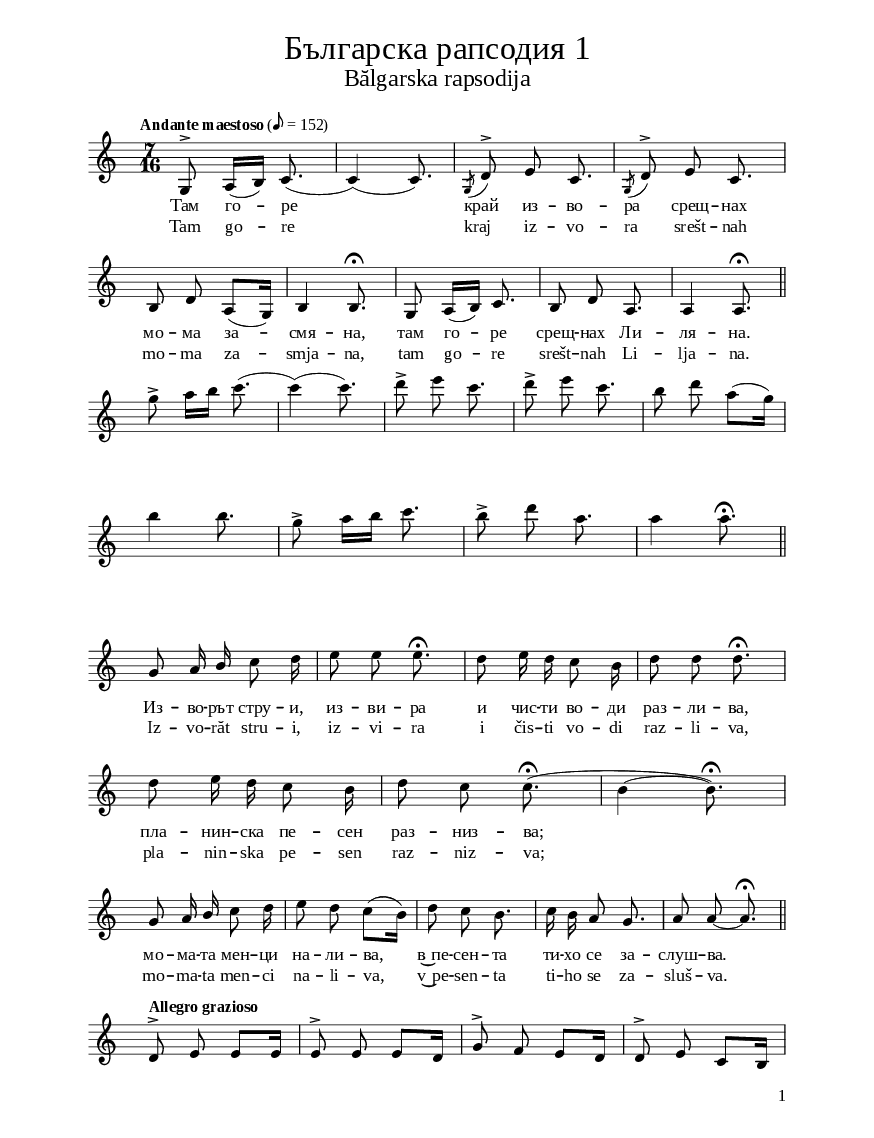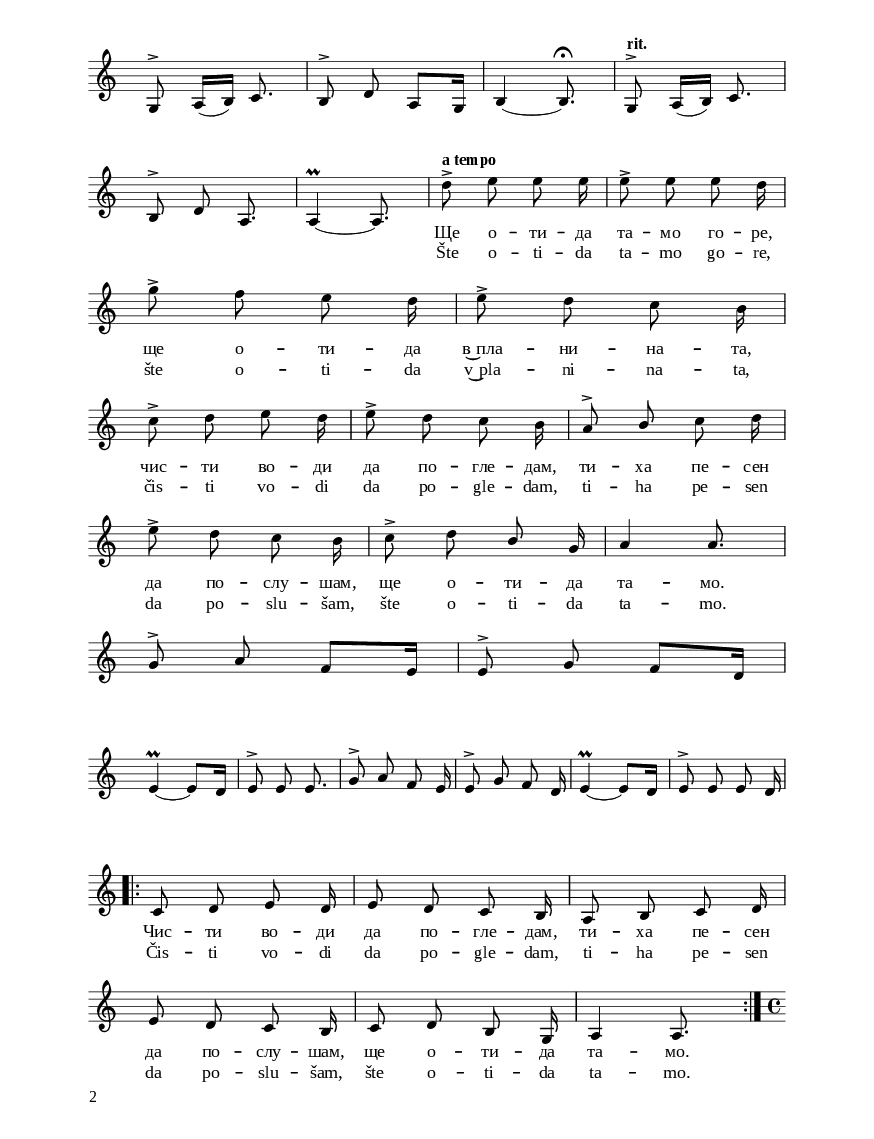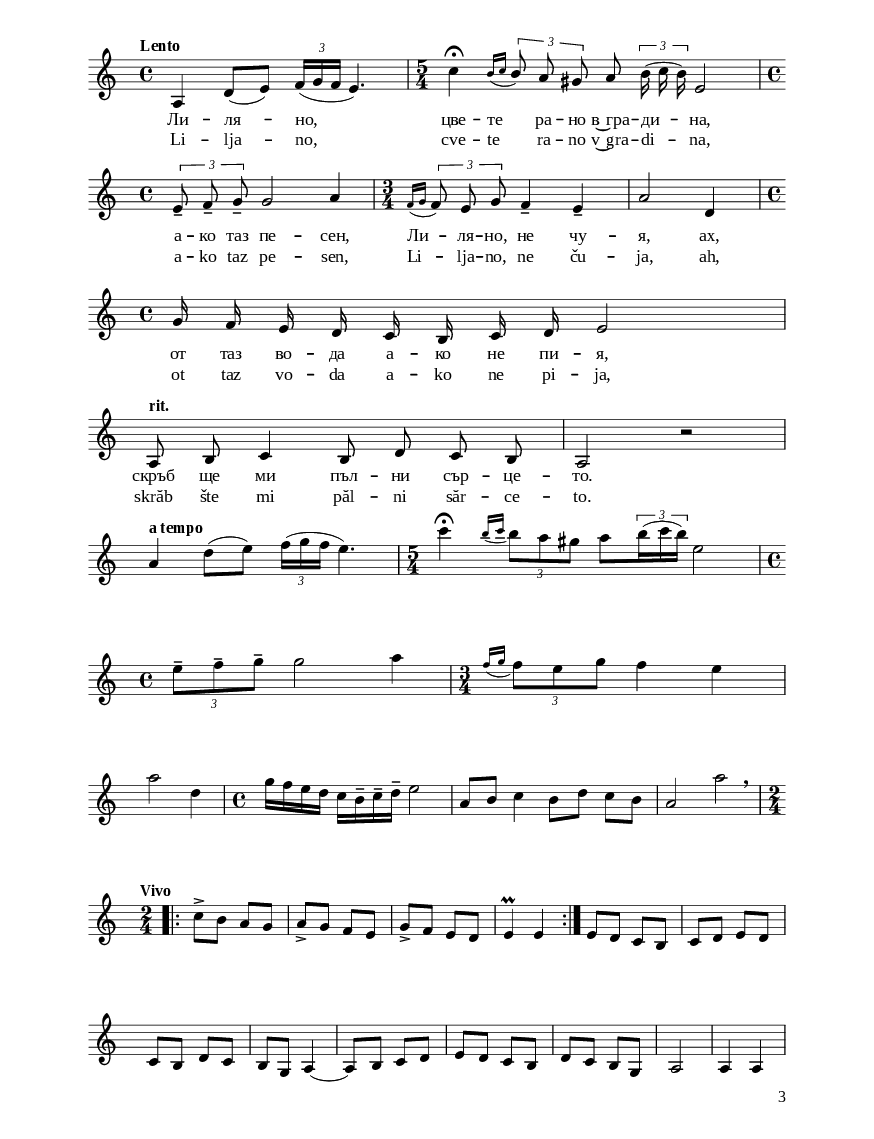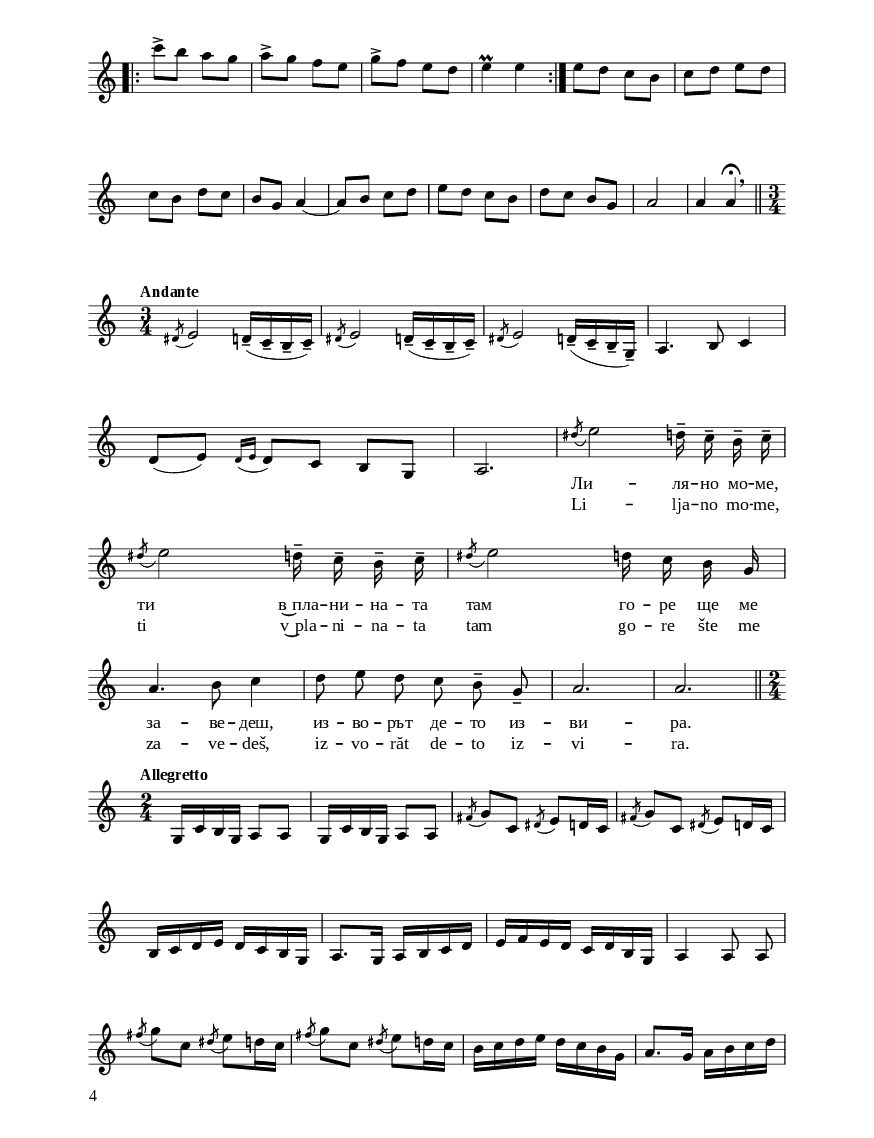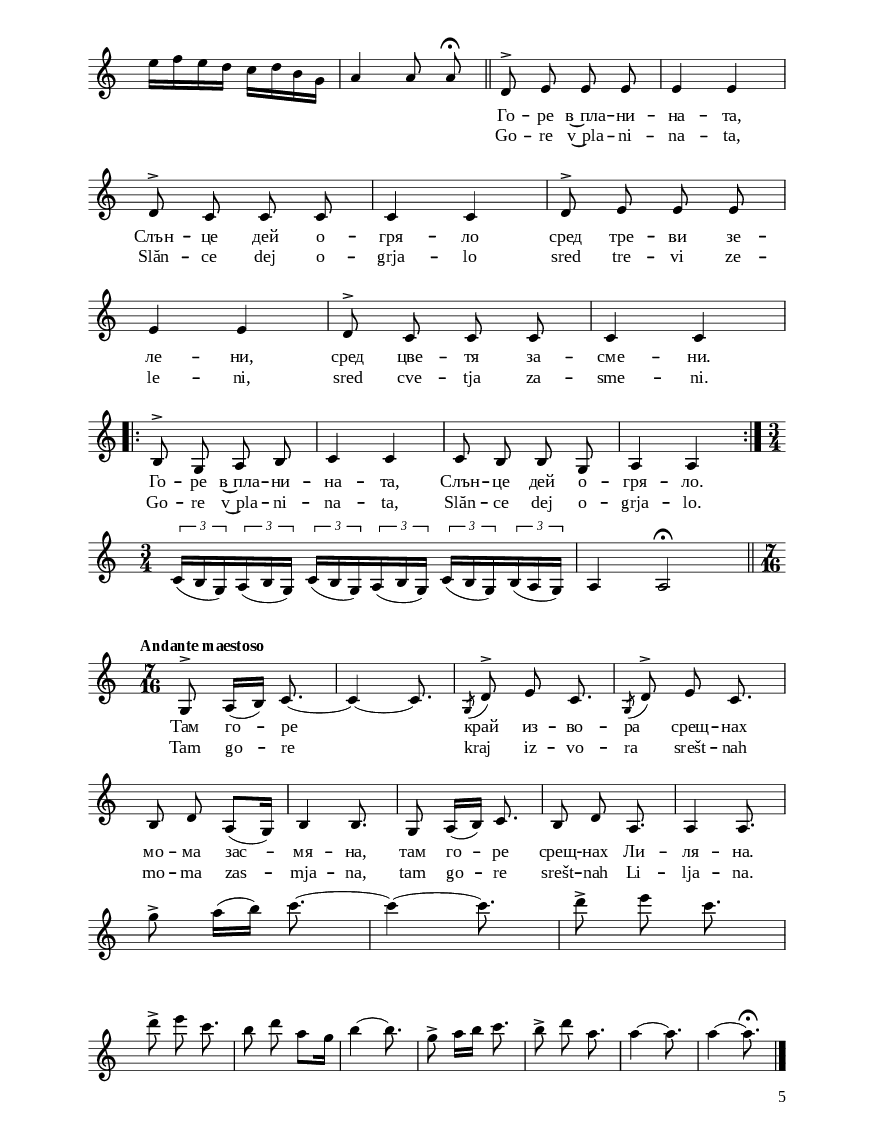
\version "2.24.1"

\include "include/globals.ily"

\bookpart {
  \label #'ref146
  \tocItem \markup "Българска рапсодия – Bălgarska rapsodija"
  \include "include/bookpart-paper.ily"
  \score {
    \include "include/score-layout.ily"

    \new Voice \relative c' {
      \clef treble
      \key c \major
      \time 7/16
      \tempoFunc "Andante maestoso" 8 "152"
      \autoBeamOff
      g8^\accent a16([b]) c8.( | \noBreak
      c4)(c8.) | \noBreak
      \acciaccatura {g8} d'^\accent e c8. | \noBreak
      \acciaccatura {g8} d'^\accent e c8. | \break
      b8 d a([g16]) | \noBreak

      b4 b8.\fermata | \noBreak
      g8 a16([b]) c8. | \noBreak
      b8 d a8. | \noBreak
      a4 a8.\fermata | \bar "||" \break

      g''8\accent a16[b] c8.( | \noBreak
      c4)(c8.) | \noBreak
      d8\accent e c8. | \noBreak
      d8\accent e c8. | \noBreak
      b8 d a([g16]) | \break
      b4 b8. | \noBreak
      g8\accent a16[b] c8. | \noBreak
      b8\accent d a8. | \noBreak
      a4 a8.\fermata | \bar "||" \break

      g,8 a16 \stemUp b \stemNeutral c8 d16 | \noBreak
      e8 e e8.\fermata | \noBreak
      d8 e16 d16 c8 b16 | \noBreak
      d8 d d8.\fermata | \break

      d8 e16 d16 c8 b16 | \noBreak
      d8 c8 c8.\fermata( | \noBreak
      b4~ b8.\fermata) | \break
      g8 a16 \stemUp b \stemNeutral c8 d16 | \noBreak
      e8 d c8([b16]) | \noBreak

      d8 c b8. | \noBreak
      c16 b a8 g8. | \noBreak
      a8 a8~ a8.\fermata | \bar "||" \break
      \tempo "Allegro grazioso" d,8^\accent e e[e16] | \noBreak
      e8^\accent e e[d16] | \noBreak

      g8^\accent f e[d16] | \noBreak
      d8^\accent e c[b16] | \break
      g8^\accent a16([b]) c8. | \noBreak
      b8^\accent d a[g16] | \noBreak
      b4~ b8.\fermata | \noBreak
      \tempo "rit." g8^\accent a16([b]) c8. | \break

      b8^\accent d a8. | \noBreak
      a4\prall~ a8. | \noBreak
      \tempo "a tempo" d'8\accent e e e16 | \noBreak
      e8\accent e e d16 | \break
      g8\accent f e d16 | \noBreak

      e8\accent d c b16 | \break
      c8\accent d e d16 | \noBreak
      e8\accent d c b16 | \noBreak
      a8^\accent \stemUp b \stemNeutral c d16 | \break

      e8\accent d c b16 | \noBreak
      c8\accent d \stemUp b \stemNeutral g16 | \noBreak
      a4 a8. | \break
      g8^\accent a f[e16] | \noBreak
      e8^\accent g f[d16] | \break

      e4\prall~ e8[d16] | \noBreak
      e8^\accent e e8. | \noBreak
      g8^\accent a f e16 | \noBreak
      e8^\accent g f d16 | \noBreak
      e4\prall~ e8[d16] | \noBreak
      e8^\accent e e d16 | \break
    
      \bar ".|:-|"

      \repeat volta 1 {
        c8 d e d16 | \noBreak
        e8 d c b16 | \noBreak
        a8 b c d16 | \break
        e8 d c b16 | \noBreak

        c8 d b g16 | \noBreak
        a4 a8. | \break \bar ":|."
      }
      \time 4/4 \tempo "Lento" a4 d8([e]) \tuplet 3/2 {f16([ g f]} e4.) | \time 5/4 \noBreak
      \override TupletNumber.avoid-slur = #'ignore
      c'4\fermata \acciaccatura{ b16[c] } \tuplet 3/2 { \stemUp b8 \stemNeutral a gis} a8 \tupletUp \tuplet 3/2 { b16(c b) } e,2 | \break
      \time 4/4 \tuplet 3/2 { e8\tenuto f\tenuto g\tenuto } g2 a4 | \time 3/4 \noBreak

      \acciaccatura {f16[g]} \tuplet 3/2 { f8 e g } f4\tenuto e4\tenuto | \noBreak
      a2 d,4 | \break
      \time 4/4 g16 f e d c b c d e2 | \break

      \tempo "rit." a,8 b c4 b8 d c b | \noBreak
      a2 r2 | \break
      \tempo "a tempo" a'4  d8([e]) \tupletNeutral \tuplet 3/2 { f16([ g f] } e4.) \time 5/4 | 

      c'4\fermata \acciaccatura { b16[c] }  \tuplet 3/2 { b8[ a gis]} a8[ \tupletUp \tuplet 3/2 { b16(c b)] }  e,2 \tupletNeutral | \break
      \time 4/4 \tuplet 3/2 { e8\tenuto[f\tenuto g\tenuto] } g2 a4 | \noBreak
      \time 3/4 \acciaccatura { f16[g] } \tuplet 3/2 { f8[e g] } f4 e | \break

      a2 d,4  | \noBreak
      \time 4/4 g16[f e d] c[b\tenuto c\tenuto d\tenuto] e2 | \noBreak
      a,8[b] c4 b8[d] c[b] | \noBreak
      a2 a' \breathe | \bar "|" \time 2/4 \break    \bar ".|:-|"
      \repeat volta 1 {
        \tempo "Vivo"  c,8\accent[b] a[g] | \noBreak
        a\accent[g] f[e] | \noBreak
        g\accent[f] e[d] | \noBreak
        e4\prall e | \noBreak \bar ":|."
      } 
      e8[d] c[b] | \noBreak
      c[d] e[d] | \break

      c[b] d[c] | \noBreak
      b[g] a4~ | \noBreak
      a8[b] c[d] | \noBreak
      e[d] c[b] | \noBreak
      d[c] b[g] | \noBreak
      a2 | \noBreak
      a4 a |  \bar "|" \break \bar ".|:-|"

      \repeat volta 1 {
        c''8\accent[b] a[g] | \noBreak
        a\accent[g] f[e] | \noBreak
        g\accent[f] e[d] | \noBreak
        e4\prall e | \noBreak  \bar ":|."
      }
      e8[d] c[b] | \noBreak
      c[d] e[d] | \break

      c[b] d[c] | \noBreak
      b[g] a4~ | \noBreak
      a8[b] c[d] | \noBreak
      e[d] c[b] | \noBreak
      d[c] b[g] | \noBreak
      a2 | \noBreak
      a4 a \fermata \breathe | \bar "||" \time 3/4 \break

      \tempo "Andante" \acciaccatura { dis,8 } e2 d16\tenuto([c\tenuto b\tenuto c\tenuto]) | \noBreak
      \acciaccatura { dis8 } e2 d16\tenuto([c\tenuto b\tenuto c\tenuto]) | \noBreak
      \acciaccatura { dis8 } e2 d16\tenuto([c\tenuto b\tenuto g\tenuto]) | \noBreak
      a4. b8 c4 \break

      d8([e]) \acciaccatura { d16[e] } d8[c] b[g] | \noBreak
      a2. \noBreak
      \acciaccatura { dis'8 } e2 d16\tenuto c\tenuto b\tenuto c\tenuto | \break
      \acciaccatura { dis8 } e2 d16\tenuto c\tenuto b\tenuto c\tenuto | \noBreak

      \acciaccatura { dis8 } e2 d16 c b g | \break
      a4. b8 c4 | \noBreak
      d8 e d c b\tenuto g\tenuto | \noBreak
      a2. | \noBreak
      a2. | \bar "||" \time 2/4 \break

      \tempo "Allegretto" g,16[c b g] a8[a] | \noBreak
      g16[c b g] a8[a] | \noBreak
      \acciaccatura { fis'8 } g[c,] \acciaccatura { dis } e[d16 c] | \noBreak
      \acciaccatura { fis8 } g[c,] \acciaccatura { dis } e[d16 c] | \break

      b16[c d e] d[c b g] | \noBreak
      a8.[g16] a[b c d] | \noBreak
      e[f e d] c[d b g] | \noBreak
      a4 a8 a \break

      \acciaccatura { fis''8 } g[c,] \acciaccatura { dis } e[d16 c] | \noBreak
      \acciaccatura { fis8 } g[c,] \acciaccatura { dis } e[d16 c] | \noBreak
      b[c d e] d[c b g] | \noBreak
      a8.[g16] a[b c d] | \break

      e[f e d] c[d b g] | \noBreak
      a4 a8 a \fermata | \bar "||" \noBreak
      d,^\accent e e e | \noBreak
      e4 e | \break
      d8^\accent c c c | \noBreak

      c4 c | \noBreak
      d8^\accent e e e | \break
      e4 e | \noBreak
      d8^\accent c c c | \noBreak
      c4 c | \break \bar ".|:-|"

      \repeat volta 1 {
        b8^\accent g a b | \noBreak
        c4 c | \noBreak
        c8 b b g | \noBreak
        a4 a |
      } \time 3/4 \break \bar ":|."

      \override TupletBracket.positions = #'(3 . 3)
      \tuplet 3/2 8 { c16([b g) a(b g]) c16([b g) a(b g]) c16([b g) b(a g])  } | \noBreak
      a4 a2 \fermata | \bar "||" \time 7/16 \break

      \tempo "Andante maestoso" g8^\accent a16([b]) c8.~ | \noBreak
      c4~ c8. | \noBreak
      \acciaccatura { g8 } d'^\accent e c8. | \noBreak
      \acciaccatura { g8 } d'^\accent e c8. | \break
      b8 d a([g16]) | \noBreak
      b4 b8. | \noBreak

      g8 a16([b]) c8. | \noBreak
      b8 d a8. | \noBreak
      a4 a8. | \break
      g''8\accent a16([b]) c8.~ | \noBreak
      c4~ c8. | \noBreak
      d8\accent e c8. | \break

      d8\accent e c8. | \noBreak
      b8 d a[g16]| \noBreak
      b4~ b8. | \noBreak
      g8\accent a16[b] c8. | \noBreak
      b8\accent d a8. | \noBreak
      a4~ a8. | \noBreak
      a4~ a8. \fermata | \bar "|."
    }

    \addlyrics {
      Там го -- ре край из -- во -- ра срещ -- нах мо -- ма за --
      смя -- на, там го -- ре срещ -- нах Ли -- ля -- на.
      \repeat unfold 22 { \skip 1 }
      Из -- во -- рът стру -- и, из -- ви -- ра и чис -- ти во -- ди раз -- ли -- ва,
      пла -- нин -- ска пе -- сен раз -- низ -- ва; мо -- ма -- та мен -- ци на -- ли -- ва,
      в~пе -- сен -- та ти -- хо се за -- слуш -- ва.
      \repeat unfold 26 { \skip 1 }
      Ще о -- ти -- да та -- мо го -- ре, ще о -- ти -- да
      в~пла -- ни -- на -- та, чис -- ти во -- ди да по -- гле -- дам, ти -- ха пе -- сен
      да по -- слу -- шам, ще о -- ти -- да та -- мо.
      \repeat unfold 23 { \skip 1 }
      Чис -- ти во -- ди да по -- гле -- дам, ти -- ха пе -- сен да по -- слу -- шам,
      ще о -- ти -- да та -- мо. Ли -- ля -- но,
      цве -- те ра -- но в~гра -- ди -- на, а -- ко таз пе -- сен,
      Ли -- ля -- но, не чу -- я, ах, от таз во -- да а -- ко не пи -- я,
      скръб ще ми пъл -- ни сър -- це -- то.
      \repeat unfold 85 { \skip 1 }
      Ли -- ля -- но мо -- ме, ти в~пла -- ни -- на -- та
      там го -- ре ще ме за -- ве -- деш, из -- во -- рът де -- то из -- ви -- ра.
      \repeat unfold 30 { \skip 1 }
      Го -- ре в~пла -- ни -- на -- та, Слън -- це дей о --
      гря -- ло сред тре -- ви зе -- ле -- ни, сред цве -- тя за -- сме -- ни.
      Го -- ре в~пла -- ни -- на -- та, Слън -- це дей о -- гря -- ло.
      \repeat unfold 5 { \skip 1 }
      Там го -- ре край из -- во -- ра срещ -- нах мо -- ма зас -- мя -- на,
      там го -- ре срещ -- нах Ли -- ля -- на.
    }
    
    \addlyrics {
      Tam go -- re kraj iz -- vo -- ra srešt -- nah mo -- ma za --
      smja -- na, tam go -- re srešt -- nah Li -- lja -- na.
      \repeat unfold 22 { \skip 1 }
      Iz -- vo -- răt stru -- i, iz -- vi -- ra i čis -- ti vo -- di raz -- li -- va,
      pla -- nin -- ska pe -- sen raz -- niz -- va; mo -- ma -- ta men -- ci na -- li -- va,
      v~pe -- sen -- ta ti -- ho se za -- sluš -- va.
      \repeat unfold 26 { \skip 1 }
      Šte o -- ti -- da ta -- mo go -- re, šte o -- ti -- da
      v~pla -- ni -- na -- ta, čis -- ti vo -- di da po -- gle -- dam, ti -- ha pe -- sen
      da po -- slu -- šam, šte o -- ti -- da ta -- mo.
      \repeat unfold 23 { \skip 1 }
      Čis -- ti vo -- di da po -- gle -- dam, ti -- ha pe -- sen da po -- slu -- šam,
      šte o -- ti -- da ta -- mo. Li -- lja -- no,
      cve -- te ra -- no v~gra -- di -- na, a -- ko taz pe -- sen,
      Li -- lja -- no, ne ču -- ja, ah, ot taz vo -- da a -- ko ne pi -- ja,
      skrăb šte mi păl -- ni săr -- ce -- to.
      \repeat unfold 85 { \skip 1 }
      Li -- lja -- no mo -- me, ti v~pla -- ni -- na -- ta
      tam go -- re šte me za -- ve -- deš, iz -- vo -- răt de -- to iz -- vi -- ra.
      \repeat unfold 30 { \skip 1 }
      Go -- re v~pla -- ni -- na -- ta, Slăn -- ce dej o --
      grja -- lo sred tre -- vi ze -- le -- ni, sred cve -- tja za -- sme -- ni.
      Go -- re v~pla -- ni -- na -- ta, Slăn -- ce dej o -- grja -- lo.
      \repeat unfold 5 { \skip 1 }
      Tam go -- re kraj iz -- vo -- ra srešt -- nah mo -- ma zas -- mja -- na,
      tam go -- re srešt -- nah Li -- lja -- na.
    }

    \header {
      title = \titleFunc "Българска рапсодия 1" "Bălgarska rapsodija"
    }

    \midi{}

  } % score

  \pageBreak
  % include foreign translation(s) of the song
  \version "2.22.1"

\markup \fill-line { \fontsize #deTitleFontSize "Bulgarische Rapsodie" }
\markup \null
\markup \null
\markup \fontsize #deCoupletFontSize {
  \hspace #3
  \override #`(baseline-skip . ,deCoupletBaselineSkip)

  \column {
    \line { " " }

    \line { " "Dort oben bei den Quellen habe ich ein lächelndes Mädchen getroffen,}

    \line { " "dort oben habe ich Liljana getroffen.}

    \line { " "Die Quelle strömt und entspringt,}

    \line { " "und gießt das reine Wasser}

    \line { " "und singt ein Berglied.}

    \line { " "Das Mädchen gießt die Kupferkessel ein}

    \line { " "und lauscht dem Lied.}

    \line { " "Ich gehe dort oben hin,}

    \line { " "ich gehe in die Bergen,}

    \line { " "damit ich das reine Wasser anschaue }

    \line { " "und dem leisen Lied lausche,}

    \line { " "ich gehe dorthin.}

    \line { " "Damit ich das reine Wasser anschaue,}

    \line { " "damit ich dem leisen Lied lausche,}

    \line { " "gehe ich dorthin.}

    \line { " "Liliano, Frühblume im Garten,}

    \line { " "wenn ich dieses Lied, Liliano, nicht höre,}

    \line { " "ah, wenn ich von diesem Wasser nicht trinke}

    \line { " "wird Trauer mein Herz erfüllen.}

    \line { " "Liliano, Mädchen,}

    \line { " "du wirst mich dort oben ins Gebirge bringen,}

    \line { " "dort, wo die Quelle entspringt.}

    \line { " "Oben im Gebirge,}

    \line { " "wo die Sonne scheint,}

    \line { " "zwischen den grünen Gräsern,}

    \line { " "zwischen den lächelnden Blumen.}

    \line { " "Oben im Gebirge,}

    \line { " "wo die Sonne schien.}
    

    \line { " "Dort oben bei den Quellen }

    \line { " "traf ich ein lächelndes Mädchen,}

    \line { " "dort oben traf ich Liljana.}

  }
}


} % bookpart
